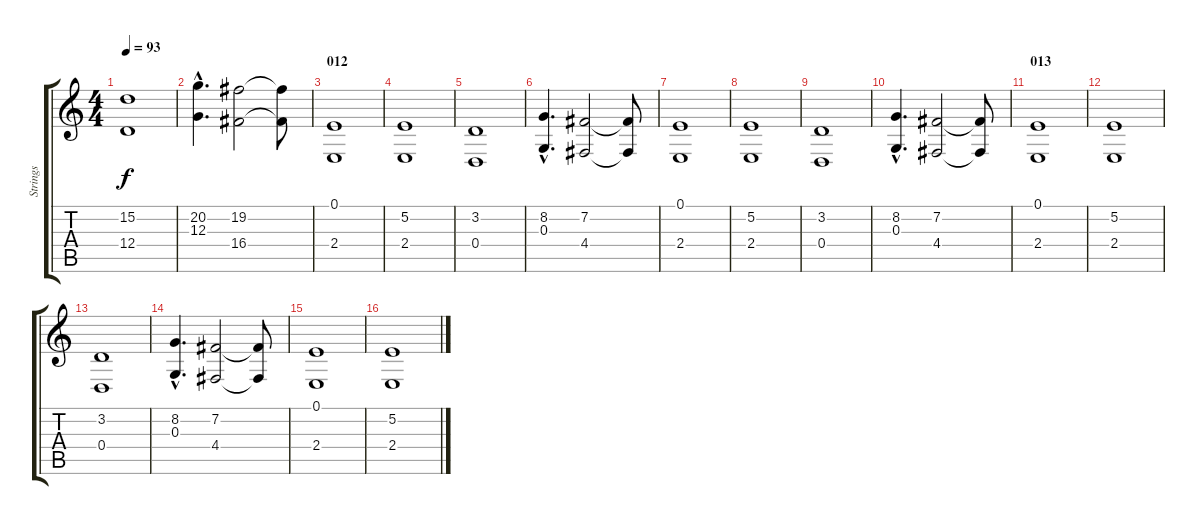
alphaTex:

\track ("Strings" "Strings") {instrument stringensemble1}
\staff {score tabs}
\tuning (E4 B3 G3 D3 A2 E2) {hide}
\ts (4 4)
\tempo 93
\clef g2
\ks c
(15.2 12.4).1{dy f} |
(20.2{hac} 12.3{hac}).4{d} (19.2 16.4).2 (19.2{t} 16.4{t}).8 |
\section ("" "012")
(0.1 2.4).1 |
(5.2 2.4).1 |
(3.2 0.4).1 |
(8.2{hac} 0.3{hac}).4{d} (7.2 4.4).2 (7.2{t} 4.4{t}).8 |
(0.1 2.4).1 |
(5.2 2.4).1 |
(3.2 0.4).1 |
(8.2{hac} 0.3{hac}).4{d} (7.2 4.4).2 (7.2{t} 4.4{t}).8 |
\section ("" "013")
(0.1 2.4).1 |
(5.2 2.4).1 |
(3.2 0.4).1 |
(8.2{hac} 0.3{hac}).4{d} (7.2 4.4).2 (7.2{t} 4.4{t}).8 |
(0.1 2.4).1 |
(5.2 2.4).1
